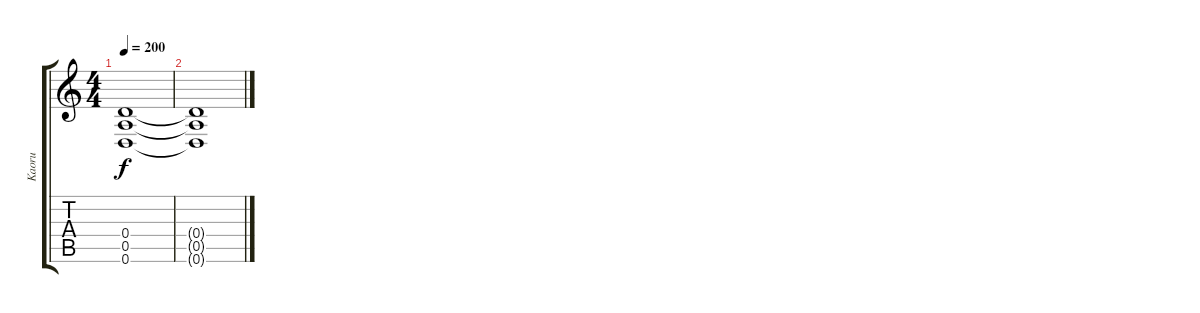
\track ("Kaoru" "Kaoru") {instrument overdrivenguitar}
\staff {score tabs}
\tuning (E4 B3 G3 D3 A2 D2) {hide}
\ts (4 4)
\tempo 200
\clef g2
\ks c
(0.4{t} 0.5{t} 0.6{t}).1{dy f} |
(0.4{t} 0.5{t} 0.6{t}).1
